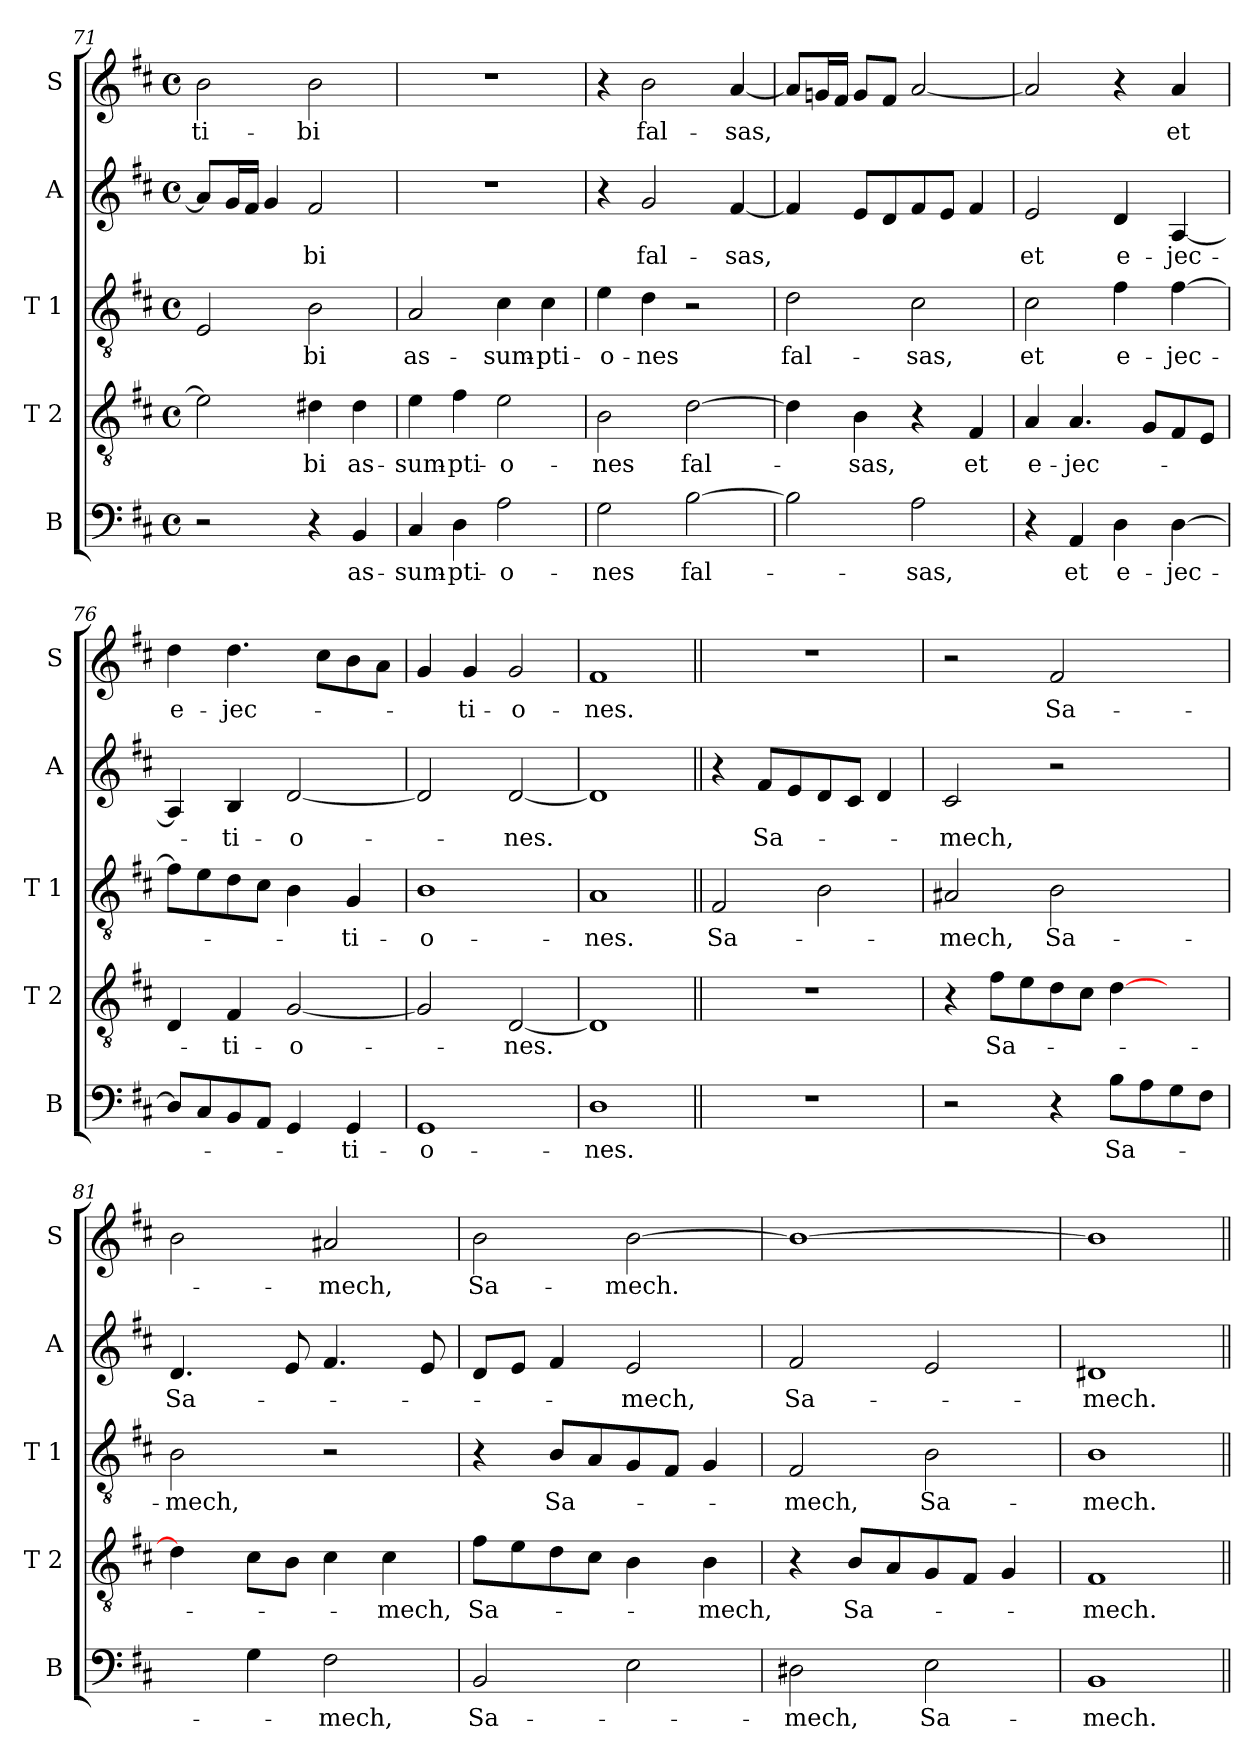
**kern	**text	**kern	**text	**kern	**text	**kern	**text	**kern	**text
*part5	*part5	*part4	*part4	*part3	*part3	*part2	*part2	*part1	*part1
*staff5	*staff5	*staff4	*staff4	*staff3	*staff3	*staff2	*staff2	*staff1	*staff1
*I"B	*	*I"T 2	*	*I"T 1	*	*I"A	*	*I"S	*
*I'B	*	*I'T 2	*	*I'T 1	*	*I'A	*	*I'S	*
*clefF4	*	*clefGv2	*	*clefGv2	*	*clefG2	*	*clefG2	*
*k[f#c#]	*	*k[f#c#]	*	*k[f#c#]	*	*k[f#c#]	*	*k[f#c#]	*
*b:	*	*b:	*	*b:	*	*b:	*	*b:	*
*M4/4	*	*M4/4	*	*M4/4	*	*M4/4	*	*M4/4	*
*met(c)	*	*met(c)	*	*met(c)	*	*met(c)	*	*met(c)	*
=71	=71	=71	=71	=71	=71	=71	=71	=71	=71
!	!	!	!	!	!	!	!	!	!LO:LY:b
2r	.	2e\]	.	2E/	.	8a/L]	.	2b\	ti-
.	.	.	.	.	.	16g/L	.	.	.
.	.	.	.	.	.	16f#/JJ	.	.	.
.	.	.	.	.	.	4g/	.	.	.
!	!	!	!LO:LY:b	!	!LO:LY:b	!	!LO:LY:b	!	!LO:LY:b
4r	.	4d#X\	-bi	2B\	-bi	2f#/	-bi	2b\	-bi
!	!LO:LY:b	!	!LO:LY:b	!	!	!	!	!	!
4BB/	as-	4d#\	as-	.	.	.	.	.	.
=72	=72	=72	=72	=72	=72	=72	=72	=72	=72
!	!LO:LY:b	!	!LO:LY:b	!	!LO:LY:b	!	!	!	!
4C#/	-sum-	4e\	-sum-	2A/	as-	1r	.	1r	.
!	!LO:LY:b	!	!LO:LY:b	!	!	!	!	!	!
4D\	-pti-	4f#\	-pti-	.	.	.	.	.	.
!	!LO:LY:b	!	!LO:LY:b	!	!LO:LY:b	!	!	!	!
2A\	-o-	2e\	-o-	4c#\	-sum-	.	.	.	.
!	!	!	!	!	!LO:LY:b	!	!	!	!
.	.	.	.	4c#\	-pti-	.	.	.	.
!!LO:PB:g=z
=73	=73	=73	=73	=73	=73	=73	=73	=73	=73
!	!LO:LY:b	!	!LO:LY:b	!	!LO:LY:b	!	!	!	!
2G\	-nes	2B\	-nes	4e\	-o-	4r	.	4r	.
!	!	!	!	!	!LO:LY:b	!	!LO:LY:b	!	!LO:LY:b
.	.	.	.	4d\	-nes	2g/	fal-	2b\	fal-
!	!LO:LY:b	!	!LO:LY:b	!	!	!	!	!	!
[2B\	fal-	[2d\	fal-	2r	.	.	.	.	.
!	!	!	!	!	!	!	!LO:LY:b	!	!LO:LY:b
.	.	.	.	.	.	[4f#/	-sas,	[4a/	-sas,
=74	=74	=74	=74	=74	=74	=74	=74	=74	=74
!	!	!	!	!	!LO:LY:b	!	!	!	!
2B\]	.	4d\]	.	2d\	fal-	4f#/]	.	8a/L]	.
.	.	.	.	.	.	.	.	16gn/L	.
.	.	.	.	.	.	.	.	16f#/JJ	.
!	!	!	!LO:LY:b	!	!	!	!	!	!
.	.	4B\	-sas,	.	.	8e/L	.	8g/L	.
.	.	.	.	.	.	8d/	.	8f#/J	.
!	!LO:LY:b	!	!	!	!LO:LY:b	!	!	!	!
2A\	-sas,	4r	.	2c#\	-sas,	8f#/	.	[2a/	.
.	.	.	.	.	.	8e/J	.	.	.
!	!	!	!LO:LY:b	!	!	!	!	!	!
.	.	4F#/	et	.	.	4f#/	.	.	.
=75	=75	=75	=75	=75	=75	=75	=75	=75	=75
!	!	!	!LO:LY:b	!	!LO:LY:b	!	!LO:LY:b	!	!
4r	.	4A/	e-	2c#\	et	2e/	et	2a/]	.
!	!LO:LY:b	!	!LO:LY:b	!	!	!	!	!	!
4AA/	et	4.A/	-jec-	.	.	.	.	.	.
!	!LO:LY:b	!	!	!	!LO:LY:b	!	!LO:LY:b	!	!
4D\	e-	.	.	4f#\	e-	4d/	e-	4r	.
.	.	8G/L	.	.	.	.	.	.	.
!	!LO:LY:b	!	!	!	!LO:LY:b	!	!LO:LY:b	!	!LO:LY:b
[4D\	-jec-	8F#/	.	[4f#\	-jec-	[4A/	-jec-	4a/	et
.	.	8E/J	.	.	.	.	.	.	.
=76	=76	=76	=76	=76	=76	=76	=76	=76	=76
!	!	!	!	!	!	!	!	!	!LO:LY:b
8D/L]	.	4D/	.	8f#\L]	.	4A/]	.	4dd\	e-
8C#/	.	.	.	8e\	.	.	.	.	.
!	!	!	!LO:LY:b	!	!	!	!LO:LY:b	!	!LO:LY:b
8BB/	.	4F#/	-ti-	8d\	.	4B/	-ti-	4.dd\	-jec-
8AA/J	.	.	.	8c#\J	.	.	.	.	.
!	!	!	!LO:LY:b	!	!	!	!LO:LY:b	!	!
4GG/	.	[2G/	-o-	4B\	.	[2d/	-o-	.	.
.	.	.	.	.	.	.	.	8cc#\L	.
!	!LO:LY:b	!	!	!	!LO:LY:b	!	!	!	!
4GG/	-ti-	.	.	4G/	-ti-	.	.	8b\	.
.	.	.	.	.	.	.	.	8a\J	.
=77	=77	=77	=77	=77	=77	=77	=77	=77	=77
!	!LO:LY:b	!	!	!	!LO:LY:b	!	!	!	!
1GG	-o-	2G/]	.	1B	-o-	2d/]	.	4g/	.
!	!	!	!	!	!	!	!	!	!LO:LY:b
.	.	.	.	.	.	.	.	4g/	-ti-
!	!	!	!LO:LY:b	!	!	!	!LO:LY:b	!	!LO:LY:b
.	.	[2D/	-nes.	.	.	[2d/	-nes.	2g/	-o-
=78	=78	=78	=78	=78	=78	=78	=78	=78	=78
!	!LO:LY:b	!	!	!	!LO:LY:b	!	!	!	!LO:LY:b
1D	-nes.	1D]	.	1A	-nes.	1d]	.	1f#	-nes.
!!LO:LB:g=z
=79||	=79||	=79||	=79||	=79||	=79||	=79||	=79||	=79||	=79||
!	!	!	!	!	!LO:LY:b	!	!	!	!
1r	.	1r	.	2F#/	Sa-	4r	.	1r	.
!	!	!	!	!	!	!	!LO:LY:b	!	!
.	.	.	.	.	.	8f#/L	Sa-	.	.
.	.	.	.	.	.	8e/	.	.	.
.	.	.	.	2B\	.	8d/	.	.	.
.	.	.	.	.	.	8c#/J	.	.	.
.	.	.	.	.	.	4d/	.	.	.
=80	=80	=80	=80	=80	=80	=80	=80	=80	=80
!	!	!	!	!	!LO:LY:b	!	!LO:LY:b	!	!
2r	.	4r	.	2A#X/	-mech,	2c#/	-mech,	2r	.
!	!	!	!LO:LY:b	!	!	!	!	!	!
.	.	8f#\L	Sa-	.	.	.	.	.	.
.	.	8e\	.	.	.	.	.	.	.
!	!	!	!	!	!LO:LY:b	!	!	!	!LO:LY:b
4r	.	8d\	.	2B\	Sa-	2r	.	2f#/	Sa-
.	.	8c#\J	.	.	.	.	.	.	.
!	!LO:LY:b	!	!	!	!	!	!	!	!
8B\L	Sa-	[4d\	.	.	.	.	.	.	.
8A\	.	.	.	.	.	.	.	.	.
8G\	.	4ryy	.	4ryy	.	4ryy	.	4ryy	.
8F#\J	.	.	.	.	.	.	.	.	.
=81	=81	=81	=81	=81	=81	=81	=81	=81	=81
!	!	!	!	!	!LO:LY:b	!	!LO:LY:b	!	!
8G\Lyy	.	4d\]	.	2B\	-mech,	4.d/	Sa-	2b\	.
8F#\Jyy	.	.	.	.	.	.	.	.	.
4G\	.	8c#\L	.	.	.	.	.	.	.
.	.	8B\J	.	.	.	8e/	.	.	.
!	!LO:LY:b	!	!	!	!	!	!	!	!LO:LY:b
2F#\	-mech,	4c#\	.	2r	.	4.f#/	.	2a#X/	-mech,
!	!	!	!LO:LY:b	!	!	!	!	!	!
.	.	4c#\	-mech,	.	.	.	.	.	.
.	.	.	.	.	.	8e/	.	.	.
=82	=82	=82	=82	=82	=82	=82	=82	=82	=82
!	!LO:LY:b	!	!LO:LY:b	!	!	!	!	!	!LO:LY:b
2BB/	Sa-	8f#\L	Sa-	4r	.	8d/L	.	2b\	Sa-
.	.	8e\	.	.	.	8e/J	.	.	.
!	!	!	!	!	!LO:LY:b	!	!	!	!
.	.	8d\	.	8B/L	Sa-	4f#/	.	.	.
.	.	8c#\J	.	8A/	.	.	.	.	.
!	!	!	!	!	!	!	!LO:LY:b	!	!LO:LY:b
2E\	.	4B\	.	8G/	.	2e/	-mech,	[2b\	-mech.
.	.	.	.	8F#/J	.	.	.	.	.
!	!	!	!LO:LY:b	!	!	!	!	!	!
.	.	4B\	-mech,	4G/	.	.	.	.	.
=83	=83	=83	=83	=83	=83	=83	=83	=83	=83
!	!LO:LY:b	!	!	!	!LO:LY:b	!	!LO:LY:b	!	!
2D#X\	-mech,	4r	.	2F#/	-mech,	2f#/	Sa-	1b_	.
!	!	!	!LO:LY:b	!	!	!	!	!	!
.	.	8B/L	Sa-	.	.	.	.	.	.
.	.	8A/	.	.	.	.	.	.	.
!	!LO:LY:b	!	!	!	!LO:LY:b	!	!	!	!
2E\	Sa-	8G/	.	2B\	Sa-	2e/	.	.	.
.	.	8F#/J	.	.	.	.	.	.	.
.	.	4G/	.	.	.	.	.	.	.
=84	=84	=84	=84	=84	=84	=84	=84	=84	=84
!	!LO:LY:b	!	!LO:LY:b	!	!LO:LY:b	!	!LO:LY:b	!	!
1BB	-mech.	1F#	-mech.	1B	-mech.	1d#X	-mech.	1b]	.
=||	=||	=||	=||	=||	=||	=||	=||	=||	=||
*-	*-	*-	*-	*-	*-	*-	*-	*-	*-
